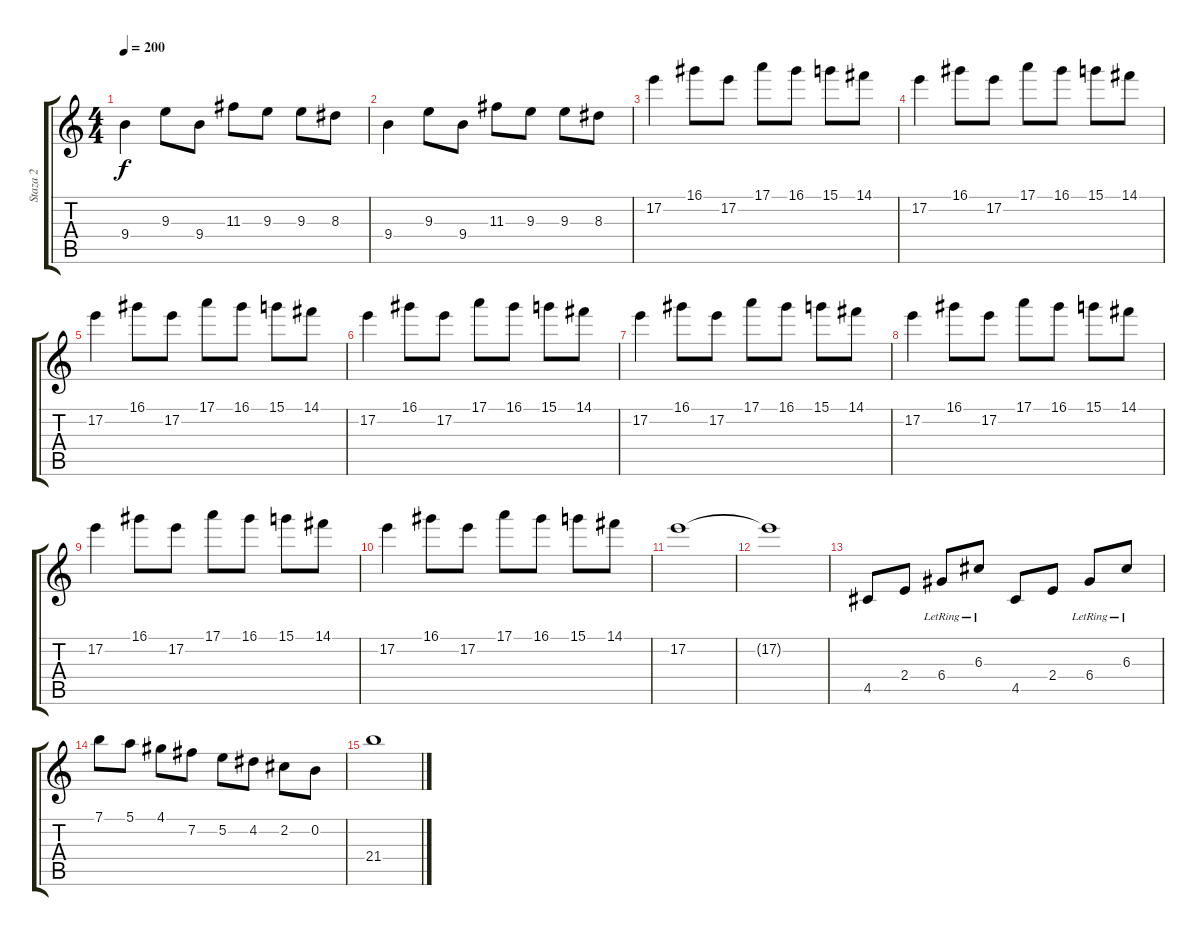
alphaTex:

\track ("Staza 2" "Staza 2") {instrument overdrivenguitar}
\staff {score tabs}
\tuning (E4 B3 G3 D3 A2 E2) {hide}
\ts (4 4)
\tempo 200
\clef g2
\ks c
9.4.4{dy f} 9.3.8 9.4.8 11.3.8 9.3.8 9.3.8 8.3.8 |
9.4.4 9.3.8 9.4.8 11.3.8 9.3.8 9.3.8 8.3.8 |
17.2.4 16.1.8 17.2.8 17.1.8 16.1.8 15.1.8 14.1.8 |
17.2.4 16.1.8 17.2.8 17.1.8 16.1.8 15.1.8 14.1.8 |
17.2.4 16.1.8 17.2.8 17.1.8 16.1.8 15.1.8 14.1.8 |
17.2.4 16.1.8 17.2.8 17.1.8 16.1.8 15.1.8 14.1.8 |
17.2.4 16.1.8 17.2.8 17.1.8 16.1.8 15.1.8 14.1.8 |
17.2.4 16.1.8 17.2.8 17.1.8 16.1.8 15.1.8 14.1.8 |
17.2.4 16.1.8 17.2.8 17.1.8 16.1.8 15.1.8 14.1.8 |
17.2.4 16.1.8 17.2.8 17.1.8 16.1.8 15.1.8 14.1.8 |
17.2.1 |
17.2{t}.1 |
4.5.8 2.4.8 6.4{lr}.8 6.3{lr}.8 4.5.8 2.4.8 6.4{lr}.8 6.3{lr}.8 |
7.1.8 5.1.8 4.1.8 7.2.8 5.2.8 4.2.8 2.2.8 0.2.8 |
21.4.1
